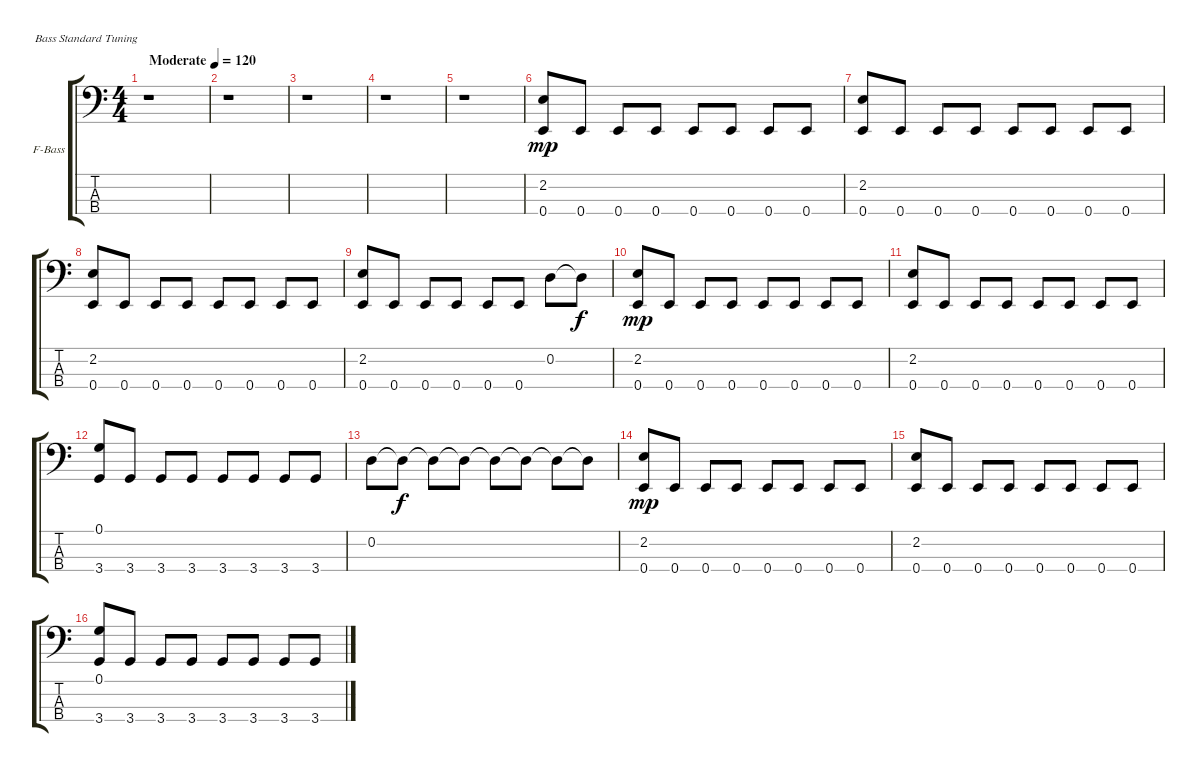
\bracketExtendMode groupsimilarinstruments
\firstSystemTrackNameOrientation horizontal
\otherSystemsTrackNameOrientation horizontal
\track ("Bass" "F-Bass") {instrument fretlessbass}
\staff {score tabs}
\tuning (G2 D2 A1 E1)
\ts (4 4)
\beaming (8 2 2 2 2)
\tempo (120 "Moderate")
\clef f4
\ks c
r.1{dy mp instrument fretlessbass} |
r.1 |
r.1 |
r.1 |
r.1 |
(2.2 0.4).8 0.4.8 0.4.8 0.4.8 0.4.8 0.4.8 0.4.8 0.4.8 |
(2.2 0.4).8 0.4.8 0.4.8 0.4.8 0.4.8 0.4.8 0.4.8 0.4.8 |
(2.2 0.4).8 0.4.8 0.4.8 0.4.8 0.4.8 0.4.8 0.4.8 0.4.8 |
(2.2 0.4).8 0.4.8 0.4.8 0.4.8 0.4.8 0.4.8 0.2.8 0.2{t}.8{dy f} |
(2.2 0.4).8{dy mp} 0.4.8 0.4.8 0.4.8 0.4.8 0.4.8 0.4.8 0.4.8 |
(2.2 0.4).8 0.4.8 0.4.8 0.4.8 0.4.8 0.4.8 0.4.8 0.4.8 |
(0.1 3.4).8 3.4.8 3.4.8 3.4.8 3.4.8 3.4.8 3.4.8 3.4.8 |
0.2.8 0.2{t}.8{dy f} 0.2{t}.8 0.2{t}.8 0.2{t}.8 0.2{t}.8 0.2{t}.8 0.2{t}.8 |
(2.2 0.4).8{dy mp} 0.4.8 0.4.8 0.4.8 0.4.8 0.4.8 0.4.8 0.4.8 |
(2.2 0.4).8 0.4.8 0.4.8 0.4.8 0.4.8 0.4.8 0.4.8 0.4.8 |
(0.1 3.4).8 3.4.8 3.4.8 3.4.8 3.4.8 3.4.8 3.4.8 3.4.8
